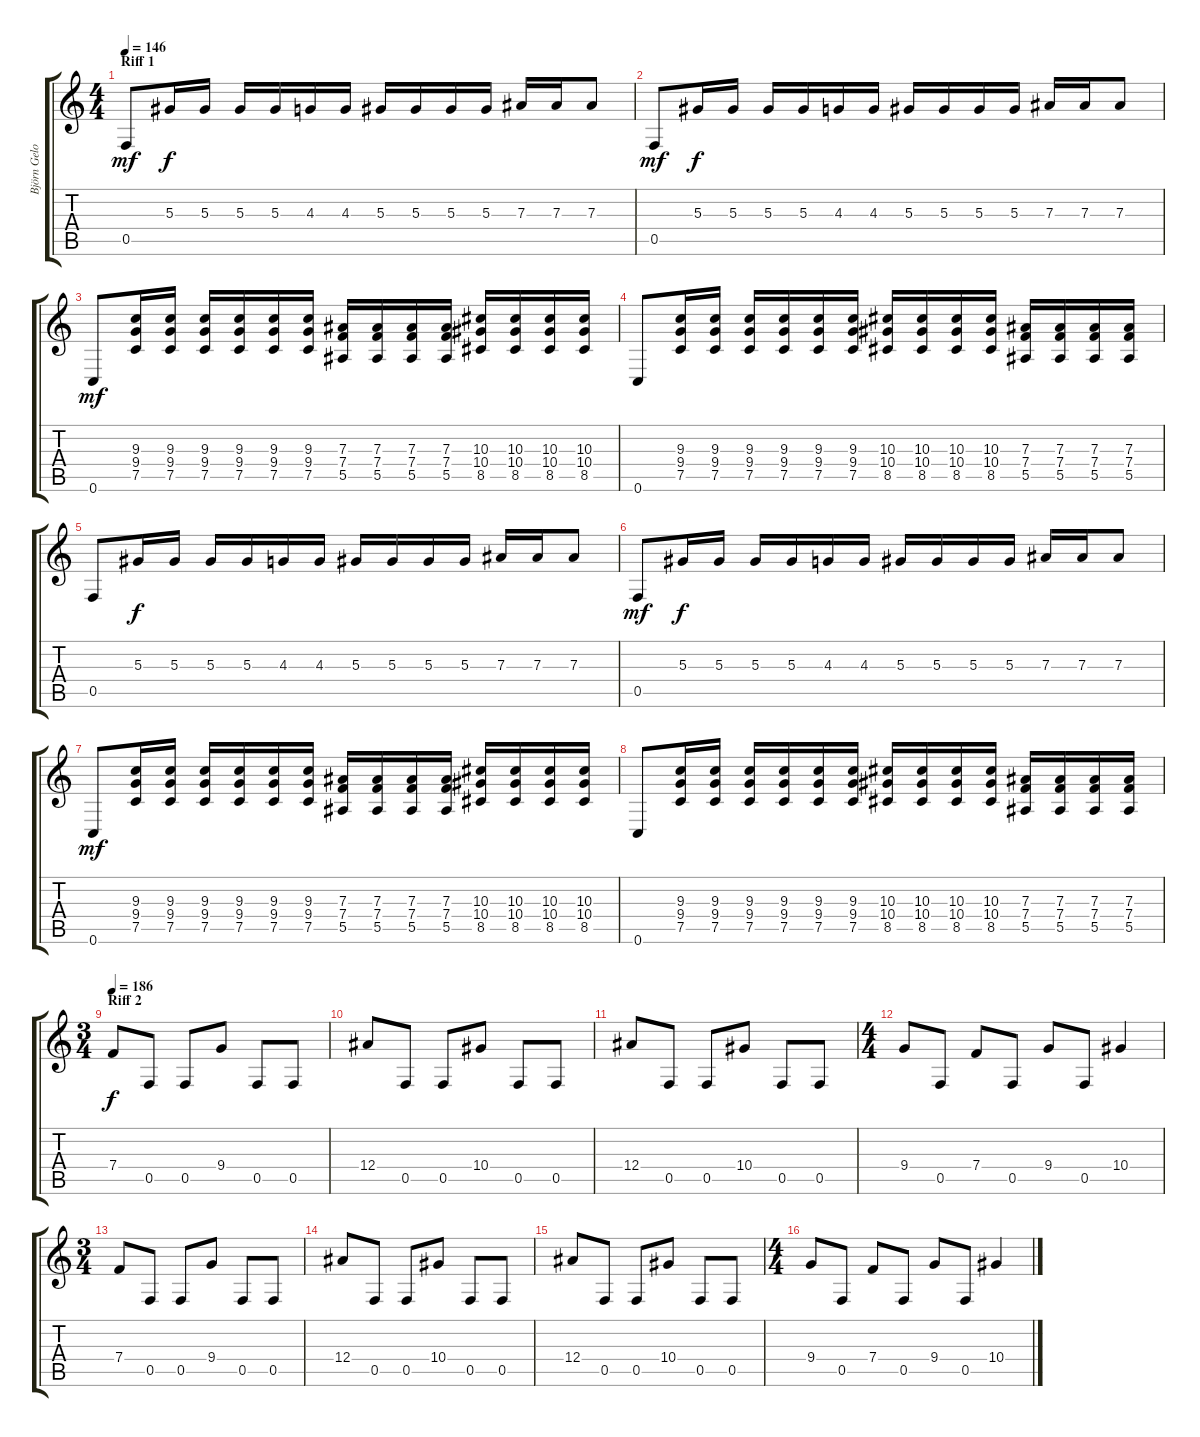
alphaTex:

\track ("Björn Gelotte" "Björn Gelo") {instrument distortionguitar}
\staff {score tabs}
\tuning (C4 G3 Eb3 Bb2 F2 C2) {hide}
\ts (4 4)
\section ("" "Riff 1")
\tempo 146
\clef g2
\ks c
0.5.8{dy mf instrument distortionguitar} 5.3.16{dy f} 5.3.16 5.3.16 5.3.16 4.3.16 4.3.16 5.3.16 5.3.16 5.3.16 5.3.16 7.3.16 7.3.16 7.3.8 |
0.5.8{dy mf} 5.3.16{dy f} 5.3.16 5.3.16 5.3.16 4.3.16 4.3.16 5.3.16 5.3.16 5.3.16 5.3.16 7.3.16 7.3.16 7.3.8 |
0.6.8{dy mf} (9.3 9.4 7.5).16 (9.3 9.4 7.5).16 (9.3 9.4 7.5).16 (9.3 9.4 7.5).16 (9.3 9.4 7.5).16 (9.3 9.4 7.5).16 (7.3 7.4 5.5).16 (7.3 7.4 5.5).16 (7.3 7.4 5.5).16 (7.3 7.4 5.5).16 (10.3 10.4 8.5).16 (10.3 10.4 8.5).16 (10.3 10.4 8.5).16 (10.3 10.4 8.5).16 |
0.6.8 (9.3 9.4 7.5).16 (9.3 9.4 7.5).16 (9.3 9.4 7.5).16 (9.3 9.4 7.5).16 (9.3 9.4 7.5).16 (9.3 9.4 7.5).16 (10.3 10.4 8.5).16 (10.3 10.4 8.5).16 (10.3 10.4 8.5).16 (10.3 10.4 8.5).16 (7.3 7.4 5.5).16 (7.3 7.4 5.5).16 (7.3 7.4 5.5).16 (7.3 7.4 5.5).16 |
0.5.8 5.3.16{dy f} 5.3.16 5.3.16 5.3.16 4.3.16 4.3.16 5.3.16 5.3.16 5.3.16 5.3.16 7.3.16 7.3.16 7.3.8 |
0.5.8{dy mf} 5.3.16{dy f} 5.3.16 5.3.16 5.3.16 4.3.16 4.3.16 5.3.16 5.3.16 5.3.16 5.3.16 7.3.16 7.3.16 7.3.8 |
0.6.8{dy mf} (9.3 9.4 7.5).16 (9.3 9.4 7.5).16 (9.3 9.4 7.5).16 (9.3 9.4 7.5).16 (9.3 9.4 7.5).16 (9.3 9.4 7.5).16 (7.3 7.4 5.5).16 (7.3 7.4 5.5).16 (7.3 7.4 5.5).16 (7.3 7.4 5.5).16 (10.3 10.4 8.5).16 (10.3 10.4 8.5).16 (10.3 10.4 8.5).16 (10.3 10.4 8.5).16 |
0.6.8 (9.3 9.4 7.5).16 (9.3 9.4 7.5).16 (9.3 9.4 7.5).16 (9.3 9.4 7.5).16 (9.3 9.4 7.5).16 (9.3 9.4 7.5).16 (10.3 10.4 8.5).16 (10.3 10.4 8.5).16 (10.3 10.4 8.5).16 (10.3 10.4 8.5).16 (7.3 7.4 5.5).16 (7.3 7.4 5.5).16 (7.3 7.4 5.5).16 (7.3 7.4 5.5).16 |
\ts (3 4)
\section ("" "Riff 2")
\tempo 186
7.4.8{dy f} 0.5.8 0.5.8 9.4.8 0.5.8 0.5.8 |
12.4.8 0.5.8 0.5.8 10.4.8 0.5.8 0.5.8 |
12.4.8 0.5.8 0.5.8 10.4.8 0.5.8 0.5.8 |
\ts (4 4)
9.4.8 0.5.8 7.4.8 0.5.8 9.4.8 0.5.8 10.4.4 |
\ts (3 4)
7.4.8 0.5.8 0.5.8 9.4.8 0.5.8 0.5.8 |
12.4.8 0.5.8 0.5.8 10.4.8 0.5.8 0.5.8 |
12.4.8 0.5.8 0.5.8 10.4.8 0.5.8 0.5.8 |
\ts (4 4)
9.4.8 0.5.8 7.4.8 0.5.8 9.4.8 0.5.8 10.4.4
